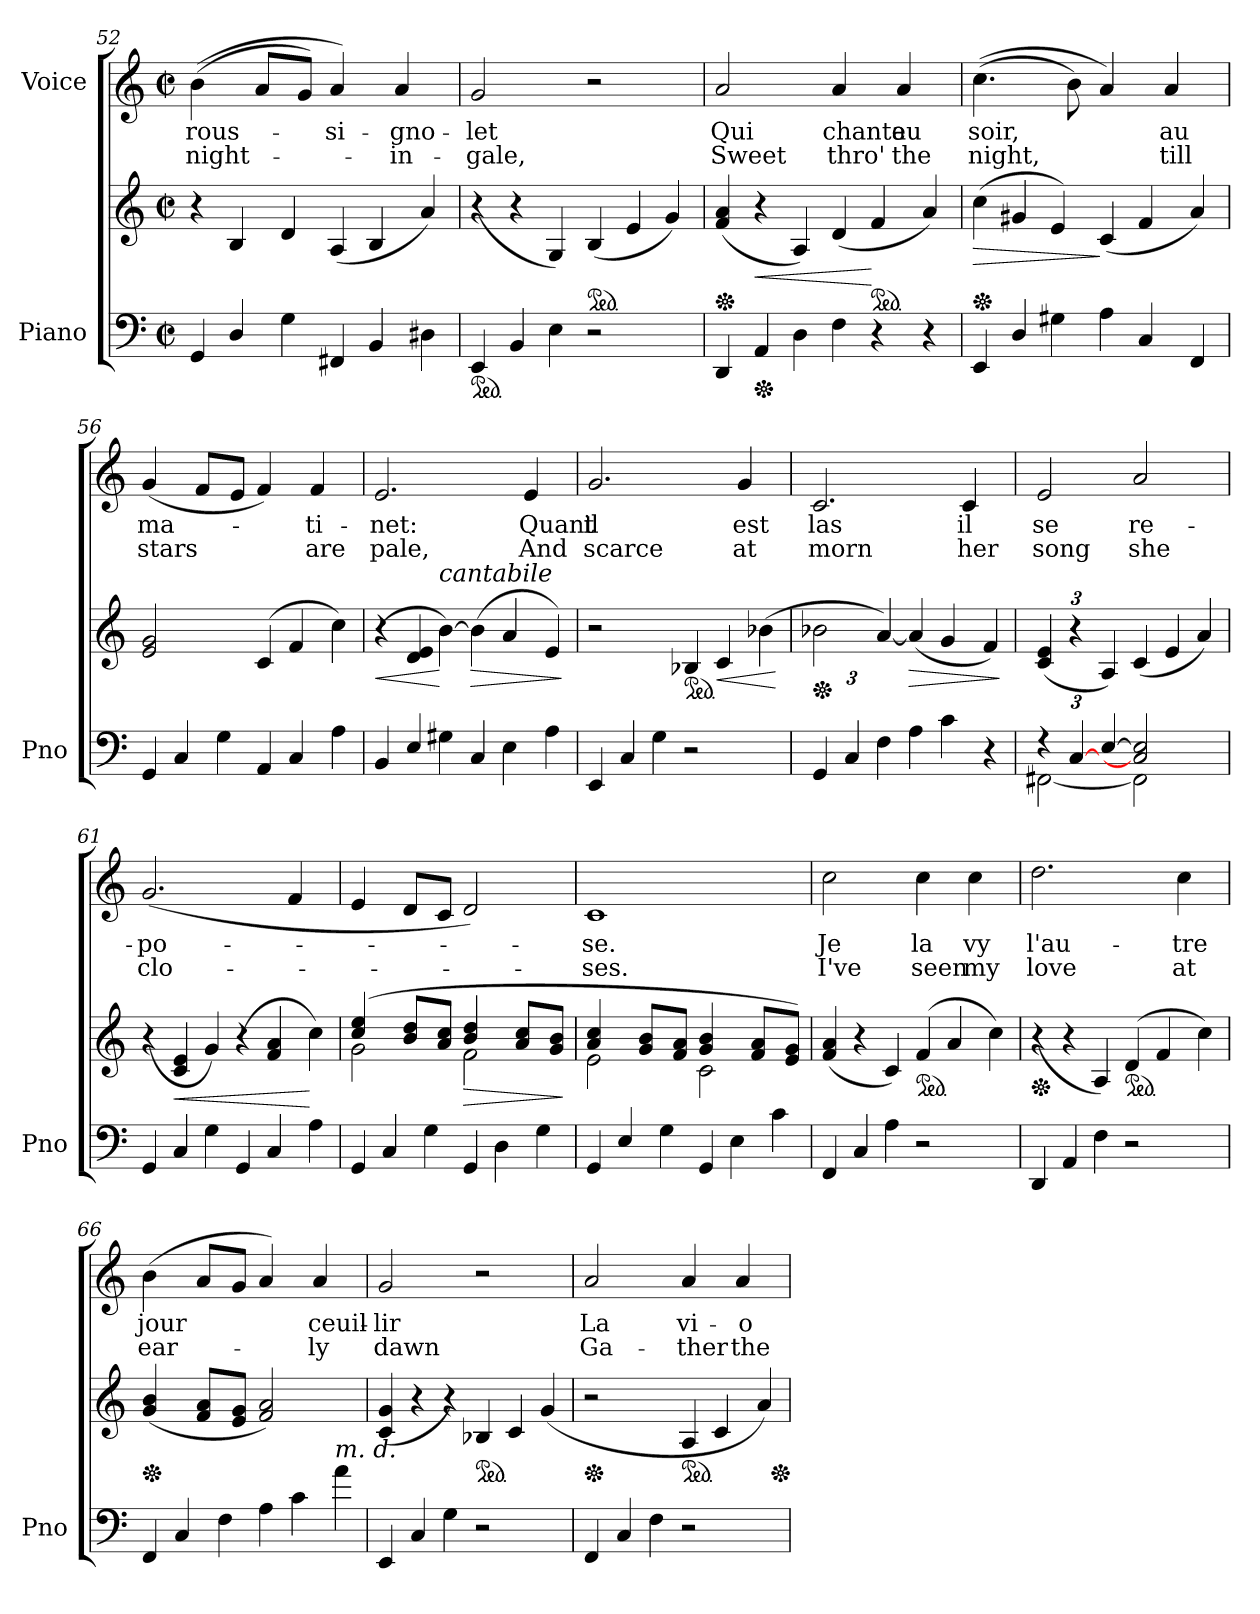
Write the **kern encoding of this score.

**kern	**kern	**dynam	**kern	**text	**text
*part2	*part2	*part2	*part1	*part1	*part1
*staff3	*staff2	*staff2/3	*staff1	*staff1	*staff1
*I"Piano	*	*	*I"Voice	*	*
*I'Pno	*	*	*	*	*
!!LO:LB:g=z
*clefF4	*clefG2	*	*clefG2	*	*
*k[]	*k[]	*	*k[]	*	*
*M2/2	*M2/2	*	*M2/2	*	*
*met(c|)	*met(c|)	*	*met(c|)	*	*
*Xtuplet	*Xtuplet	*	*	*	*
=52	=52	=52	=52	=52	=52
!	!	!	!	!LO:LY:b	!LO:LY:b
6GG/	6r	.	(>(<4b\	-rous-	night-
6D/	6B/	.	.	.	.
.	.	.	8a/L	.	.
6G\	6d/	.	.	.	.
.	.	.	8g/J)	.	.
!	!	!	!	!LO:LY:b	!
6FF#X/	(>6A/	.	4a/)	-si-	.
6BB/	6B/	.	.	.	.
!	!	!	!	!LO:LY:b	!LO:LY:b
.	.	.	4a/	-gno-	-in-
6D#X\	6a/)	.	.	.	.
=53	=53	=53	=53	=53	=53
*ped	*	*	*	*	*
!	!	!	!	!LO:LY:b	!LO:LY:b
6EE/	(>6r	.	2g/	-let	-gale,
6BB/	6r	.	.	.	.
6E\	6G/)	.	.	.	.
*	*ped	*	*	*	*
2r	(>6B/	.	2r	.	.
.	6e/	.	.	.	.
.	6g/)	.	.	.	.
=54	=54	=54	=54	=54	=54
*	*Xped	*	*	*	*
!	!	!	!	!LO:LY:b	!LO:LY:b
6DD/	(>6f/ 6a/	.	2a/	Qui	Sweet
*Xped	*	*	*	*	*
!	!	!LO:HP:b	!	!	!
6AA/	6r	<	.	.	.
6D\	6A/)	.	.	.	.
!	!	!	!	!LO:LY:b	!LO:LY:b
6F\	(>6d/	.	4a/	chante	thro'
*	*ped	*	*	*	*
6r	6f/	[	.	.	.
!	!	!	!	!LO:LY:b	!LO:LY:b
.	.	.	4a/	au	the
6r	6a/)	.	.	.	.
=55	=55	=55	=55	=55	=55
*	*Xped	*	*	*	*
!	!	!LO:HP:b	!	!LO:LY:b	!LO:LY:b
6EE/	(>6cc\	>	(>(<4.cc\	-soir,	night,
6D/	6g#X/	.	.	.	.
6G#X\	6e/)	.	.	.	.
.	.	.	8b\)	.	.
6A\	(>6c/	]	4a/)	.	.
6C/	6f/	.	.	.	.
!	!	!	!	!LO:LY:b	!LO:LY:b
.	.	.	4a/	au	till
6FF/	6a/)	.	.	.	.
!!LO:LB:g=z
=56	=56	=56	=56	=56	=56
!	!	!	!	!LO:LY:b	!LO:LY:b
6GG/	2e/ 2g/	.	(<4g/	ma-	stars
6C/	.	.	.	.	.
.	.	.	8f/L	.	.
6G\	.	.	.	.	.
.	.	.	8e/J	.	.
6AA/	(>6c/	.	4f/)	.	.
6C/	6f/	.	.	.	.
!	!	!	!	!LO:LY:b	!LO:LY:b
.	.	.	4f/	-ti-	are
6A\	6cc\)	.	.	.	.
=57	=57	=57	=57	=57	=57
!	!	!LO:HP:b	!	!LO:LY:b	!LO:LY:b
6BB/	(>6r	<	2.e/	-net:	pale,
6E/	6d/ 6e/	.	.	.	.
!	!LO:TX:a:i:t=cantabile	!	!	!	!
6G#X\	[6b\)	[	.	.	.
!	!	!LO:HP:b	!	!	!
6C/	(>6b\]	>	.	.	.
6E\	6a/	.	.	.	.
!	!	!	!	!LO:LY:b	!LO:LY:b
.	.	.	4e/	Quant	And
6A\	6e/)	.	.	.	.
.	.	]	.	.	.
=58	=58	=58	=58	=58	=58
!	!	!	!	!LO:LY:b	!LO:LY:b
(>6EE/	2r	.	2.g/	il	scarce
6C/	.	.	.	.	.
6G\	.	.	.	.	.
*	*ped	*	*	*	*
2r	6B-X/	.	.	.	.
!	!	!LO:HP:b	!	!	!
.	6c/	<	.	.	.
!	!	!	!	!LO:LY:b	!LO:LY:b
.	.	.	4g/	est	at
.	(6b-X\	.	.	.	.
.	.	[	.	.	.
=59	=59	=59	=59	=59	=59
*	*Xped	*	*	*	*
*	*tuplet	*	*	*	*
*	*Xbrackettup	*	*	*	*
!	!	!	!	!LO:LY:b	!LO:LY:b
6GG/	3b-X\	.	2.c/	las	morn
6C/	.	.	.	.	.
6F\	[6a/)	.	.	.	.
*	*Xtuplet	*	*	*	*
!	!	!LO:HP:b	!	!	!
6A\	(>6a/]	>	.	.	.
6c\	6g/	.	.	.	.
!	!	!	!	!LO:LY:b	!LO:LY:b
.	.	.	4c/	il	her
6r	6f/)	.	.	.	.
.	.	]	.	.	.
!!LO:PB:g=z
=60	=60	=60	=60	=60	=60
*tuplet	*	*	*	*	*
*Xbrackettup	*tuplet	*	*	*	*
*^	*	*	*	*	*
!	!	!	!	!	!LO:LY:b	!LO:LY:b
6r	[2FF#X\	(>6c/ 6e/	.	2e/	se	song
[6C/	.	6r	.	.	.	.
[6E/	.	6A/)	.	.	.	.
*	*	*Xtuplet	*	*	*	*
!	!	!	!	!	!LO:LY:b	!LO:LY:b
2C/] 2E/]	2FF#\]	(>6c/	.	2a/	re-	she
.	.	6e/	.	.	.	.
.	.	6a/)	.	.	.	.
*v	*v	*	*	*	*	*
=61	=61	=61	=61	=61	=61
*Xtuplet	*	*	*	*	*
!	!	!	!	!LO:LY:b	!LO:LY:b
6GG/	(>6r	.	(>2.g/	-po-	clo-
!	!	!LO:HP:b	!	!	!
6C/	6c/ 6e/	<	.	.	.
6G\	6g/)	.	.	.	.
6GG/	(>6r	.	.	.	.
6C/	6f/ 6a/	.	.	.	.
.	.	.	4f/	.	.
6A\	6cc\)	[	.	.	.
=62	=62	=62	=62	=62	=62
*	*^	*	*	*	*
6GG/	(>4cc/ 4ee/	2g\	.	4e/	.	.
6C/	.	.	.	.	.	.
.	8b/ 8dd/L	.	.	8d/L	.	.
6G\	.	.	.	.	.	.
.	8a/ 8cc/J	.	.	8c/J	.	.
!	!	!	!LO:HP:b	!	!	!
6GG/	4b/ 4dd/	2f\	>	2d/)	.	.
6D\	.	.	.	.	.	.
.	8a/ 8cc/L	.	.	.	.	.
6G\	.	.	.	.	.	.
.	8g/ 8b/J	.	.	.	.	.
*	*v	*v	*	*	*	*
.	.	]	.	.	.
!!LO:LB:g=z
=63	=63	=63	=63	=63	=63
*	*^	*	*	*	*
!	!	!	!	!	!LO:LY:b	!LO:LY:b
6GG/	4a/ 4cc/	2e\	.	1c	-se.	-ses.
6E/	.	.	.	.	.	.
.	8g/ 8b/L	.	.	.	.	.
6G\	.	.	.	.	.	.
.	8f/ 8a/J	.	.	.	.	.
6GG/	4g/ 4b/	2c\	.	.	.	.
6E\	.	.	.	.	.	.
.	8f/ 8a/L	.	.	.	.	.
6c\	.	.	.	.	.	.
.	8e/ 8g/J)	.	.	.	.	.
*	*v	*v	*	*	*	*
=64	=64	=64	=64	=64	=64
!	!	!	!	!LO:LY:b	!LO:LY:b
6FF/	(>6f/ 6a/	.	2cc\	Je	I've
6C/	6r	.	.	.	.
6A\	6c/)	.	.	.	.
*	*ped	*	*	*	*
!	!	!	!	!LO:LY:b	!LO:LY:b
2r	(>6f/	.	4cc\	la	seen
.	6a/	.	.	.	.
!	!	!	!	!LO:LY:b	!LO:LY:b
.	.	.	4cc\	vy	my
.	6cc\)	.	.	.	.
=65	=65	=65	=65	=65	=65
*	*Xped	*	*	*	*
!	!	!	!	!LO:LY:b	!LO:LY:b
6DD/	(>6r	.	2.dd\	l'au-	love
6AA/	6r	.	.	.	.
6F\	6A/)	.	.	.	.
*	*ped	*	*	*	*
2r	(>6d/	.	.	.	.
.	6f/	.	.	.	.
!	!	!	!	!LO:LY:b	!LO:LY:b
.	.	.	4cc\	-tre	at
.	6cc\)	.	.	.	.
!!LO:LB:g=z
=66	=66	=66	=66	=66	=66
*	*Xped	*	*	*	*
!	!	!	!	!LO:LY:b	!LO:LY:b
6FF/	(>4g/ 4b/	.	(>4b\	-jour	ear-
6C/	.	.	.	.	.
.	8f/ 8a/L	.	8a/L	.	.
6F\	.	.	.	.	.
.	8e/ 8g/J	.	8g/J	.	.
6A\	2f/ 2a/)	.	4a/)	.	.
6c\	.	.	.	.	.
!	!	!	!	!LO:LY:b	!LO:LY:b
.	.	.	4a/	ceuil-	-ly
!LO:TX:a:i:t=m. d.	!	!	!	!	!
6a\	.	.	.	.	.
=67	=67	=67	=67	=67	=67
!	!	!	!	!LO:LY:b	!LO:LY:b
(>6EE/	(>6c/ 6g/	.	2g/	-lir	dawn
6C/	6r	.	.	.	.
6G\	6r)	.	.	.	.
*	*ped	*	*	*	*
2r	6B-X/	.	2r	.	.
.	6c/	.	.	.	.
.	(6g/	.	.	.	.
=68	=68	=68	=68	=68	=68
*	*Xped	*	*	*	*
!	!	!	!	!LO:LY:b	!LO:LY:b
6FF/	2r	.	2a/	La	Ga-
6C/	.	.	.	.	.
6F\	.	.	.	.	.
*	*ped	*	*	*	*
!	!	!	!	!LO:LY:b	!LO:LY:b
2r	6A/	.	4a/	vi-	-ther
.	6c/	.	.	.	.
!	!	!	!	!LO:LY:b	!LO:LY:b
.	.	.	4a/	-o-	the
.	6a/)	.	.	.	.
*	*Xped	*	*	*	*
=	=	=	=	=	=
*-	*-	*-	*-	*-	*-
